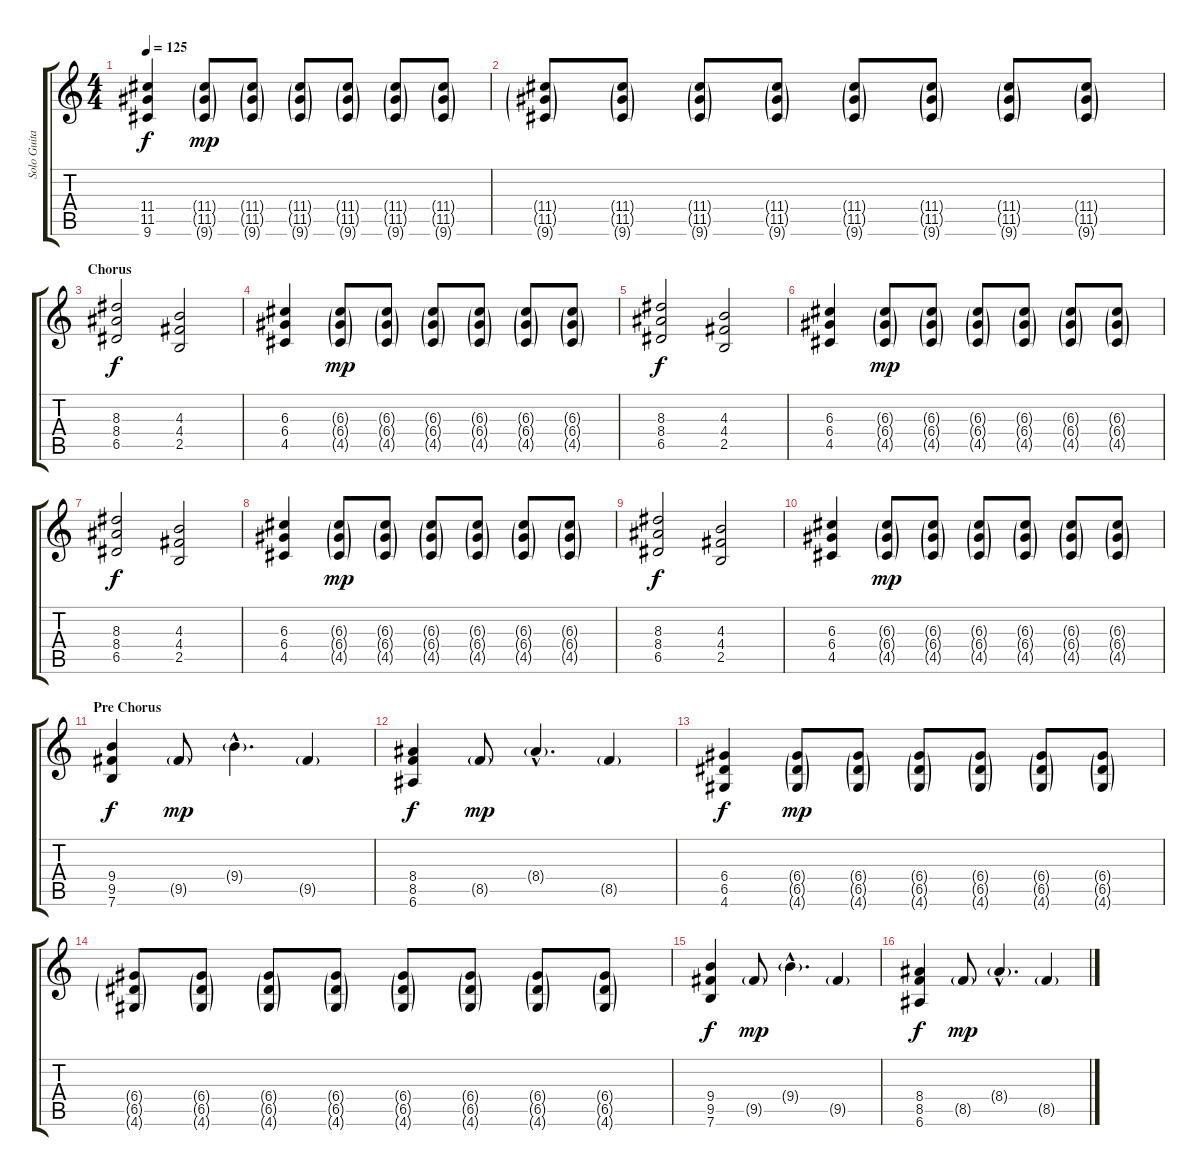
\track ("Solo Guitar" "Solo Guita") {instrument distortionguitar}
\staff {score tabs}
\tuning (E4 B3 G3 D3 A2 E2) {hide}
\ts (4 4)
\tempo 125
\clef g2
\ks c
(11.4 11.5 9.6).4{dy f} (11.4{g} 11.5{g} 9.6{g}).8{dy mp} (11.4{g} 11.5{g} 9.6{g}).8 (11.4{g} 11.5{g} 9.6{g}).8 (11.4{g} 11.5{g} 9.6{g}).8 (11.4{g} 11.5{g} 9.6{g}).8 (11.4{g} 11.5{g} 9.6{g}).8 |
(11.4{g} 11.5{g} 9.6{g}).8 (11.4{g} 11.5{g} 9.6{g}).8 (11.4{g} 11.5{g} 9.6{g}).8 (11.4{g} 11.5{g} 9.6{g}).8 (11.4{g} 11.5{g} 9.6{g}).8 (11.4{g} 11.5{g} 9.6{g}).8 (11.4{g} 11.5{g} 9.6{g}).8 (11.4{g} 11.5{g} 9.6{g}).8 |
\section ("" "Chorus")
(8.3 8.4 6.5).2{dy f} (4.3 4.4 2.5).2 |
(6.3 6.4 4.5).4 (6.3{g} 6.4{g} 4.5{g}).8{dy mp} (6.3{g} 6.4{g} 4.5{g}).8 (6.3{g} 6.4{g} 4.5{g}).8 (6.3{g} 6.4{g} 4.5{g}).8 (6.3{g} 6.4{g} 4.5{g}).8 (6.3{g} 6.4{g} 4.5{g}).8 |
(8.3 8.4 6.5).2{dy f} (4.3 4.4 2.5).2 |
(6.3 6.4 4.5).4 (6.3{g} 6.4{g} 4.5{g}).8{dy mp} (6.3{g} 6.4{g} 4.5{g}).8 (6.3{g} 6.4{g} 4.5{g}).8 (6.3{g} 6.4{g} 4.5{g}).8 (6.3{g} 6.4{g} 4.5{g}).8 (6.3{g} 6.4{g} 4.5{g}).8 |
(8.3 8.4 6.5).2{dy f} (4.3 4.4 2.5).2 |
(6.3 6.4 4.5).4 (6.3{g} 6.4{g} 4.5{g}).8{dy mp} (6.3{g} 6.4{g} 4.5{g}).8 (6.3{g} 6.4{g} 4.5{g}).8 (6.3{g} 6.4{g} 4.5{g}).8 (6.3{g} 6.4{g} 4.5{g}).8 (6.3{g} 6.4{g} 4.5{g}).8 |
(8.3 8.4 6.5).2{dy f} (4.3 4.4 2.5).2 |
(6.3 6.4 4.5).4 (6.3{g} 6.4{g} 4.5{g}).8{dy mp} (6.3{g} 6.4{g} 4.5{g}).8 (6.3{g} 6.4{g} 4.5{g}).8 (6.3{g} 6.4{g} 4.5{g}).8 (6.3{g} 6.4{g} 4.5{g}).8 (6.3{g} 6.4{g} 4.5{g}).8 |
\section ("" "Pre Chorus")
(9.4 9.5 7.6).4{dy f} 9.5{g}.8{dy mp} 9.4{g hac}.4{d} 9.5{g}.4 |
(8.4 8.5 6.6).4{dy f} 8.5{g}.8{dy mp} 8.4{g hac}.4{d} 8.5{g}.4 |
(6.4 6.5 4.6).4{dy f} (6.4{g} 6.5{g} 4.6{g}).8{dy mp} (6.4{g} 6.5{g} 4.6{g}).8 (6.4{g} 6.5{g} 4.6{g}).8 (6.4{g} 6.5{g} 4.6{g}).8 (6.4{g} 6.5{g} 4.6{g}).8 (6.4{g} 6.5{g} 4.6{g}).8 |
(6.4{g} 6.5{g} 4.6{g}).8 (6.4{g} 6.5{g} 4.6{g}).8 (6.4{g} 6.5{g} 4.6{g}).8 (6.4{g} 6.5{g} 4.6{g}).8 (6.4{g} 6.5{g} 4.6{g}).8 (6.4{g} 6.5{g} 4.6{g}).8 (6.4{g} 6.5{g} 4.6{g}).8 (6.4{g} 6.5{g} 4.6{g}).8 |
(9.4 9.5 7.6).4{dy f} 9.5{g}.8{dy mp} 9.4{g hac}.4{d} 9.5{g}.4 |
(8.4 8.5 6.6).4{dy f} 8.5{g}.8{dy mp} 8.4{g hac}.4{d} 8.5{g}.4
